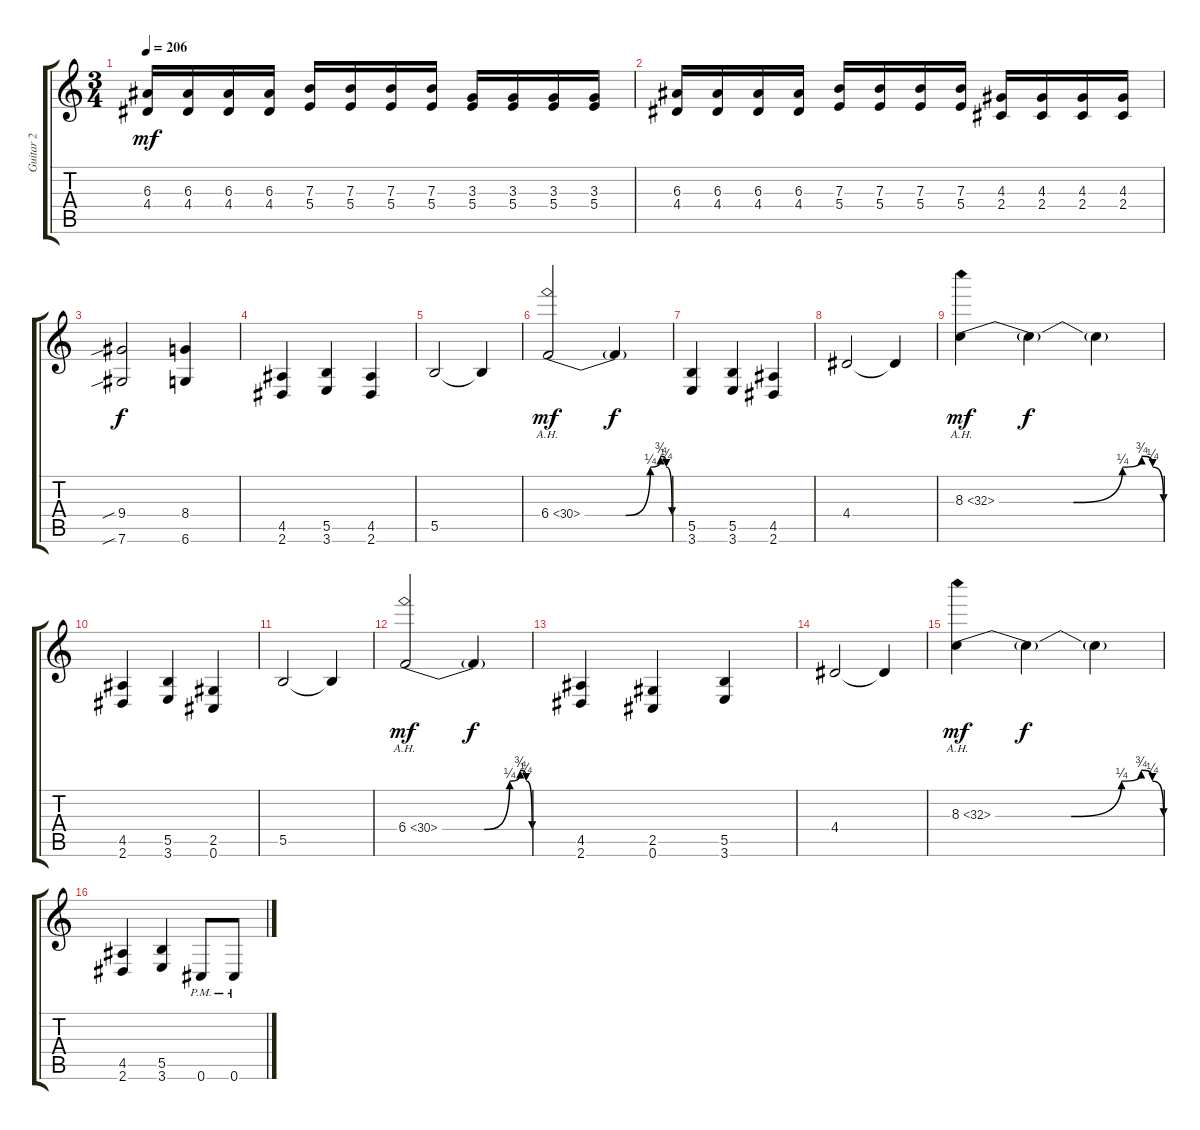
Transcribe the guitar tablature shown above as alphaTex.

\track ("Guitar 2" "Guitar 2") {instrument distortionguitar}
\staff {score tabs}
\tuning (Db4 Ab3 E3 B2 Gb2 Db2) {hide}
\ts (3 4)
\tempo 206
\clef g2
\ks c
(6.3 4.4).16{dy mf} (6.3 4.4).16 (6.3 4.4).16 (6.3 4.4).16 (7.3 5.4).16 (7.3 5.4).16 (7.3 5.4).16 (7.3 5.4).16 (3.3 5.4).16 (3.3 5.4).16 (3.3 5.4).16 (3.3 5.4).16 |
(6.3 4.4).16 (6.3 4.4).16 (6.3 4.4).16 (6.3 4.4).16 (7.3 5.4).16 (7.3 5.4).16 (7.3 5.4).16 (7.3 5.4).16 (4.3 2.4).16 (4.3 2.4).16 (4.3 2.4).16 (4.3 2.4).16 |
(9.4{sib} 7.6{sib}).2{dy f} (8.4 6.6).4 |
(4.5 2.6).4 (5.5 3.6).4 (4.5 2.6).4 |
5.5.2 5.5{t}.4 |
6.4{be (custom 0 0 28 0 45 1 52 3 56 1 60 0) ah 24}.2{dy mf} 6.4{t}.4{dy f} |
(5.5 3.6).4 (5.5 3.6).4 (4.5 2.6).4 |
4.4.2 4.4{t}.4 |
8.3{be (custom 0 0 27 0 45 1 52 3 56 1 60 0) ah 24}.4{dy mf} 8.3{t}.4{dy f} 8.3{t}.4 |
(4.5 2.6).4 (5.5 3.6).4 (2.5 0.6).4 |
5.5.2 5.5{t}.4 |
6.4{be (custom 0 0 28 0 45 1 52 3 56 1 60 0) ah 24}.2{dy mf} 6.4{t}.4{dy f} |
(4.5 2.6).4 (2.5 0.6).4 (5.5 3.6).4 |
4.4.2 4.4{t}.4 |
8.3{be (custom 0 0 27 0 45 1 52 3 56 1 60 0) ah 24}.4{dy mf} 8.3{t}.4{dy f} 8.3{t}.4 |
(4.5 2.6).4 (5.5 3.6).4 0.6{pm}.8 0.6{pm}.8
